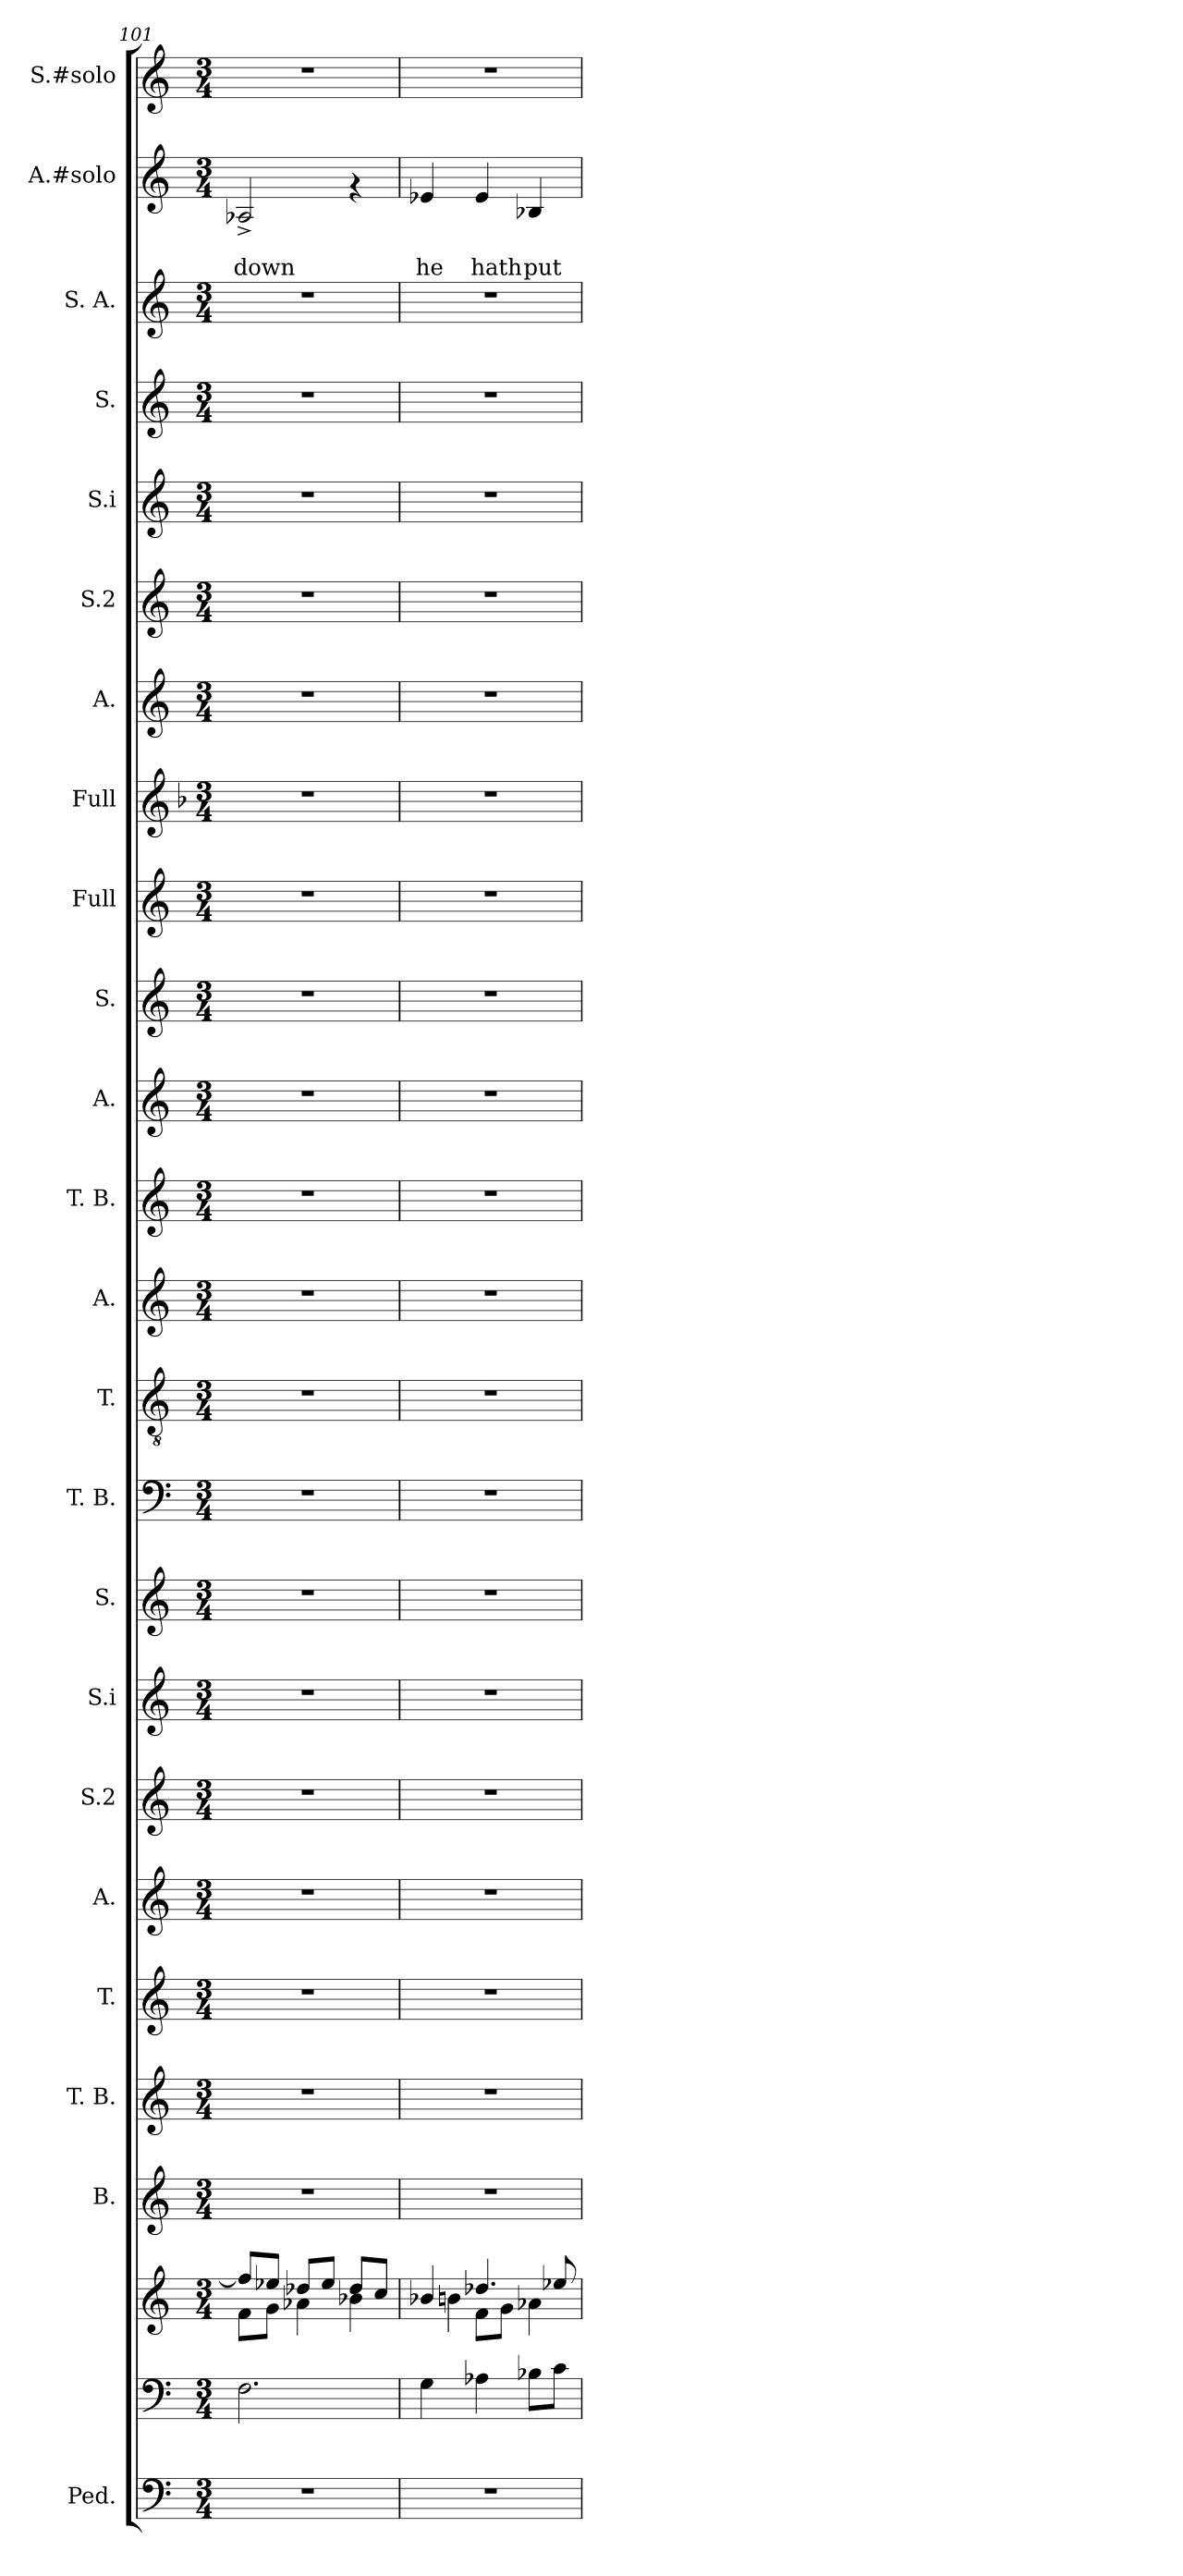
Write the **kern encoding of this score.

**kern	**kern	**kern	**kern	**kern	**kern	**kern	**kern	**kern	**kern	**kern	**kern	**kern	**kern	**kern	**kern	**kern	**kern	**kern	**kern	**kern	**kern	**kern	**kern	**text	**text	**kern
*part25	*part24	*part23	*part22	*part21	*part20	*part19	*part18	*part17	*part16	*part15	*part14	*part13	*part12	*part11	*part10	*part9	*part8	*part7	*part6	*part5	*part4	*part3	*part2	*part2	*part2	*part1
*staff25	*staff24	*staff23	*staff22	*staff21	*staff20	*staff19	*staff18	*staff17	*staff16	*staff15	*staff14	*staff13	*staff12	*staff11	*staff10	*staff9	*staff8	*staff7	*staff6	*staff5	*staff4	*staff3	*staff2	*staff2	*staff2	*staff1
*I"Ped.	*	*	*I"B.	*I"T. B.	*I"T.	*I"A.	*I"S.2	*I"S.i	*I"S.	*I"T. B.	*I"T.	*I"A.	*I"T. B.	*I"A.	*I"S.	*I"Full	*I"Full	*I"A.	*I"S.2	*I"S.i	*I"S.	*I"S. A.	*I"A.#solo	*	*	*I"S.#solo
*I'Ped.	*	*	*	*I'T. B.	*I'T.	*I'A.	*I'S.2	*I'S.i	*I'S.	*I'T. B.	*I'T.	*	*I'T. B.	*I'A.	*I'S.	*	*	*I'A.	*I'S.2	*I'S.i	*I'S.	*I'S. A.	*I'A.#solo	*	*	*I'S.#solo
*clefF4	*clefF4	*clefG2	*clefG2	*clefG2	*clefG2	*clefG2	*clefG2	*clefG2	*clefG2	*clefF4	*clefGv2	*clefG2	*clefG2	*clefG2	*clefG2	*clefG2	*clefG2	*clefG2	*clefG2	*clefG2	*clefG2	*clefG2	*clefG2	*	*	*clefG2
*	*	*	*	*	*	*	*	*	*	*	*	*	*	*	*	*	*ITrd3c5	*	*	*	*	*	*	*	*	*
*k[]	*k[]	*k[]	*k[]	*k[]	*k[]	*k[]	*k[]	*k[]	*k[]	*k[]	*k[]	*k[]	*k[]	*k[]	*k[]	*k[]	*k[]	*k[]	*k[]	*k[]	*k[]	*k[]	*k[]	*	*	*k[]
*C:	*C:	*C:	*C:	*C:	*C:	*C:	*C:	*C:	*C:	*C:	*C:	*C:	*C:	*C:	*C:	*C:	*C:	*C:	*C:	*C:	*C:	*C:	*C:	*	*	*C:
*M3/4	*M3/4	*M3/4	*M3/4	*M3/4	*M3/4	*M3/4	*M3/4	*M3/4	*M3/4	*M3/4	*M3/4	*M3/4	*M3/4	*M3/4	*M3/4	*M3/4	*M3/4	*M3/4	*M3/4	*M3/4	*M3/4	*M3/4	*M3/4	*	*	*M3/4
=101	=101	=101	=101	=101	=101	=101	=101	=101	=101	=101	=101	=101	=101	=101	=101	=101	=101	=101	=101	=101	=101	=101	=101	=101	=101	=101
*	*	*^	*	*	*	*	*	*	*	*	*	*	*	*	*	*	*	*	*	*	*	*	*	*	*	*
!	!	!	!	!	!	!	!	!	!	!	!	!	!	!	!	!	!	!	!	!	!	!	!	!	!	!LO:LY:b	!
2.r	2.F\	8ff/L]	8f\L	2.r	2.r	2.r	2.r	2.r	2.r	2.r	2.r	2.r	2.r	2.r	2.r	2.r	2.r	2.r	2.r	2.r	2.r	2.r	2.r	2A-X^</	.	down	2.r
.	.	8ee-X/J	8g\J	.	.	.	.	.	.	.	.	.	.	.	.	.	.	.	.	.	.	.	.	.	.	.	.
.	.	8dd-X/L	4a-X\	.	.	.	.	.	.	.	.	.	.	.	.	.	.	.	.	.	.	.	.	.	.	.	.
.	.	8ee-/J	.	.	.	.	.	.	.	.	.	.	.	.	.	.	.	.	.	.	.	.	.	.	.	.	.
.	.	8dd-/L	4b-X\	.	.	.	.	.	.	.	.	.	.	.	.	.	.	.	.	.	.	.	.	4rf	.	.	.
.	.	8cc/J	.	.	.	.	.	.	.	.	.	.	.	.	.	.	.	.	.	.	.	.	.	.	.	.	.
=102	=102	=102	=102	=102	=102	=102	=102	=102	=102	=102	=102	=102	=102	=102	=102	=102	=102	=102	=102	=102	=102	=102	=102	=102	=102	=102	=102
!	!	!	!	!	!	!	!	!	!	!	!	!	!	!	!	!	!	!	!	!	!	!	!	!	!	!LO:LY:b	!
2.r	4G\	4b-X/	4b\	2.r	2.r	2.r	2.r	2.r	2.r	2.r	2.r	2.r	2.r	2.r	2.r	2.r	2.r	2.r	2.r	2.r	2.r	2.r	2.r	4e-X/	.	he	2.r
!	!	!	!	!	!	!	!	!	!	!	!	!	!	!	!	!	!	!	!	!	!	!	!	!	!	!LO:LY:b	!
.	4A-X\	4.dd-X/	8f\L	.	.	.	.	.	.	.	.	.	.	.	.	.	.	.	.	.	.	.	.	4e-/	.	hath	.
.	.	.	8g\J	.	.	.	.	.	.	.	.	.	.	.	.	.	.	.	.	.	.	.	.	.	.	.	.
!	!	!	!	!	!	!	!	!	!	!	!	!	!	!	!	!	!	!	!	!	!	!	!	!	!	!LO:LY:b	!
.	8B-X\L	.	4a-X\	.	.	.	.	.	.	.	.	.	.	.	.	.	.	.	.	.	.	.	.	4B-X/	.	put	.
.	8c\J	8ee-X/	.	.	.	.	.	.	.	.	.	.	.	.	.	.	.	.	.	.	.	.	.	.	.	.	.
*	*	*v	*v	*	*	*	*	*	*	*	*	*	*	*	*	*	*	*	*	*	*	*	*	*	*	*	*
=	=	=	=	=	=	=	=	=	=	=	=	=	=	=	=	=	=	=	=	=	=	=	=	=	=	=
*-	*-	*-	*-	*-	*-	*-	*-	*-	*-	*-	*-	*-	*-	*-	*-	*-	*-	*-	*-	*-	*-	*-	*-	*-	*-	*-
